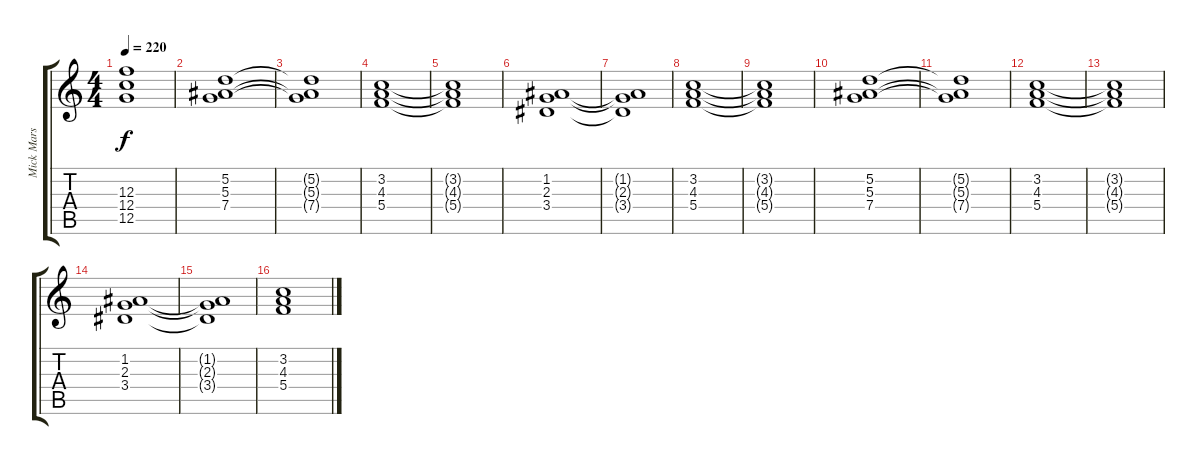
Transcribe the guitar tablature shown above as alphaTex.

\track ("Mick Mars - Guitar I" "Mick Mars ") {instrument distortionguitar}
\staff {score tabs}
\tuning (D4 A3 F3 C3 G2 D2) {hide}
\ts (4 4)
\tempo 220
\clef g2
\ks c
(12.3{t} 12.4{t} 12.5{t}).1{dy f} |
(5.2 5.3 7.4).1{volume 9} |
(5.2{t} 5.3{t} 7.4{t}).1 |
(3.2 4.3 5.4).1 |
(3.2{t} 4.3{t} 5.4{t}).1 |
(1.2 2.3 3.4).1 |
(1.2{t} 2.3{t} 3.4{t}).1 |
(3.2 4.3 5.4).1 |
(3.2{t} 4.3{t} 5.4{t}).1 |
(5.2 5.3 7.4).1 |
(5.2{t} 5.3{t} 7.4{t}).1 |
(3.2 4.3 5.4).1 |
(3.2{t} 4.3{t} 5.4{t}).1 |
(1.2 2.3 3.4).1 |
(1.2{t} 2.3{t} 3.4{t}).1 |
(3.2 4.3 5.4).1
